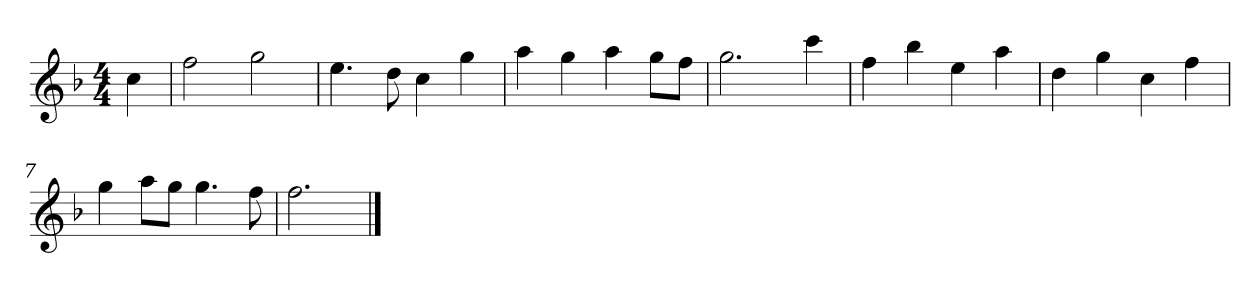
**kern
*part1
*staff1
*k[b-]
*M4/4
*MM120
=
4cc
=1
2ff
2gg
=2
4.ee
8dd
4cc
4gg
=3
4aa
4gg
4aa
8ggL
8ffJ
=4
2.gg
4ccc
=5
4ff
4bb-
4ee
4aa
=6
4dd
4gg
4cc
4ff
=7
4gg
8aaL
8ggJ
4.gg
8ff
=8
2.ff
==
*-
